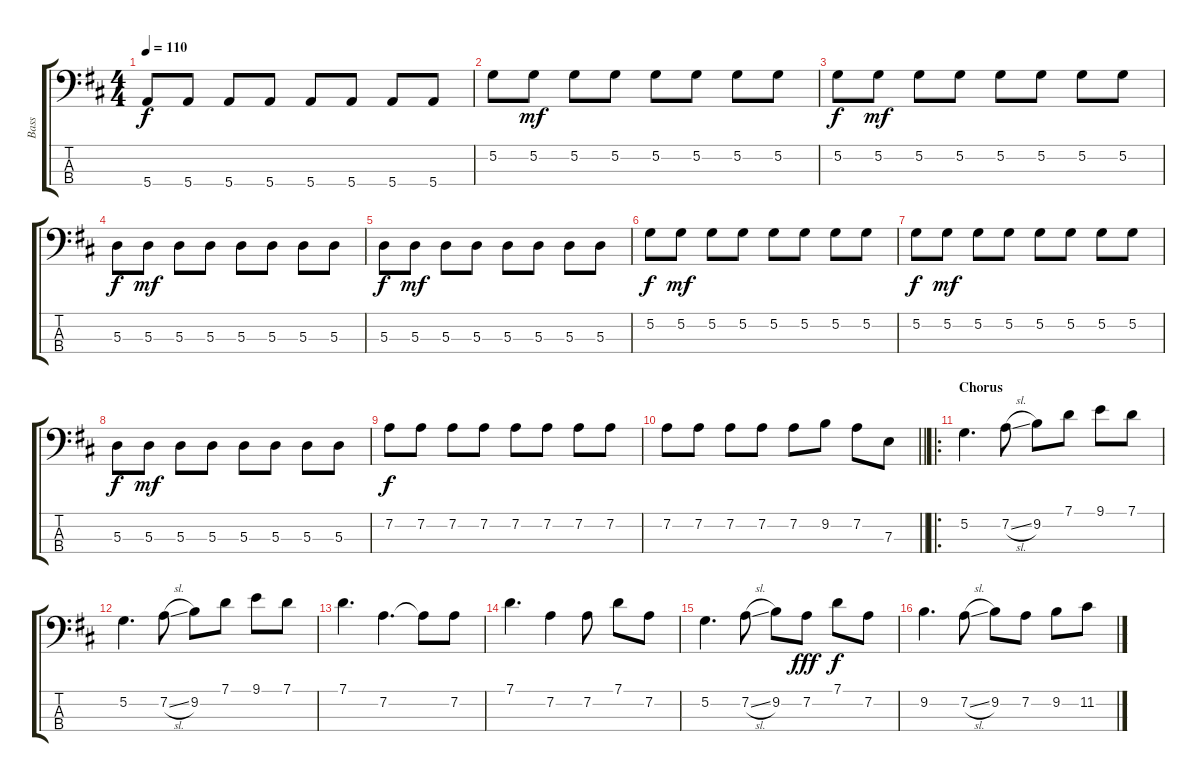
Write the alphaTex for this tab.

\track ("Bass" "Bass") {instrument electricbassfinger}
\staff {score tabs}
\tuning (G2 D2 A1 E1) {hide}
\ts (4 4)
\tempo 110
\clef f4
\ks d
5.4.8{dy f} 5.4.8 5.4.8 5.4.8 5.4.8 5.4.8 5.4.8 5.4.8 |
5.2.8 5.2.8{dy mf} 5.2.8 5.2.8 5.2.8 5.2.8 5.2.8 5.2.8 |
5.2.8{dy f} 5.2.8{dy mf} 5.2.8 5.2.8 5.2.8 5.2.8 5.2.8 5.2.8 |
5.3.8{dy f} 5.3.8{dy mf} 5.3.8 5.3.8 5.3.8 5.3.8 5.3.8 5.3.8 |
5.3.8{dy f} 5.3.8{dy mf} 5.3.8 5.3.8 5.3.8 5.3.8 5.3.8 5.3.8 |
5.2.8{dy f} 5.2.8{dy mf} 5.2.8 5.2.8 5.2.8 5.2.8 5.2.8 5.2.8 |
5.2.8{dy f} 5.2.8{dy mf} 5.2.8 5.2.8 5.2.8 5.2.8 5.2.8 5.2.8 |
5.3.8{dy f} 5.3.8{dy mf} 5.3.8 5.3.8 5.3.8 5.3.8 5.3.8 5.3.8 |
7.2.8{dy f} 7.2.8 7.2.8 7.2.8 7.2.8 7.2.8 7.2.8 7.2.8 |
\barLineRight lightlight
7.2.8 7.2.8 7.2.8 7.2.8 7.2.8 9.2.8 7.2.8 7.3.8 |
\ro
\section ("" "Chorus")
5.2.4{d} 7.2{sl}.8 9.2.8 7.1.8 9.1.8 7.1.8 |
5.2.4{d} 7.2{sl}.8 9.2.8 7.1.8 9.1.8 7.1.8 |
7.1.4{d} 7.2.4{d} 7.2{t}.8 7.2.8 |
7.1.4{d} 7.2.4 7.2.8 7.1.8 7.2.8 |
5.2.4{d} 7.2{sl}.8 9.2.8 7.2.8{dy fff} 7.1.8{dy f} 7.2.8 |
9.2.4{d} 7.2{sl}.8 9.2.8 7.2.8 9.2.8 11.2.8
